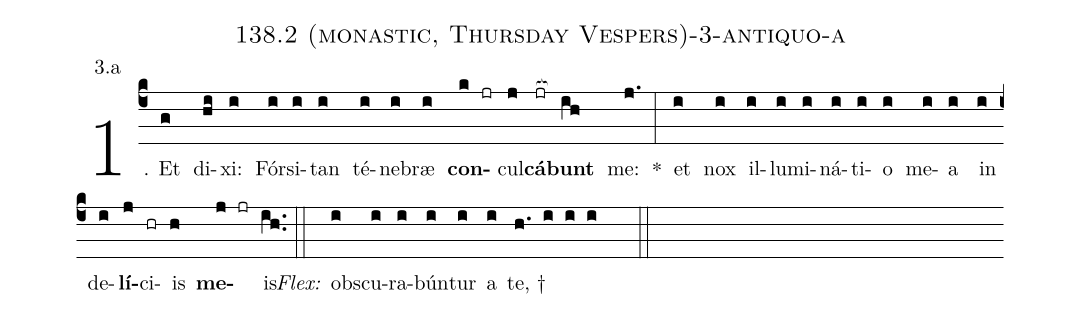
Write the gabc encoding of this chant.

name: 138.2 (monastic, Thursday Vespers)-3-antiquo-a;
annotation: 3.a;
%%
(c4)1. Et(g) di(hi)xi:(i) Fór(i)si(i)tan(i) té(i)ne(i)bræ(i) <b>con</b>(k jr)cul(j)<b>cá</b>(jr[ocb:1{])<b>bunt</b>(ih[ocb:0}]) me:(j.) *(:) et(i) nox(i) il(i)lu(i)mi(i)ná(i)ti(i)o(i) me(i)a(i) in(i) de(i)<b>lí</b>(j)ci(hr)is(h) <b>me</b>(j jr)is.(ih..) (::)
<i>Flex:</i>()  obs(i)cu(i)ra(i)bún(i)tur(i) a(i) te, †(h. i i i  ::)
